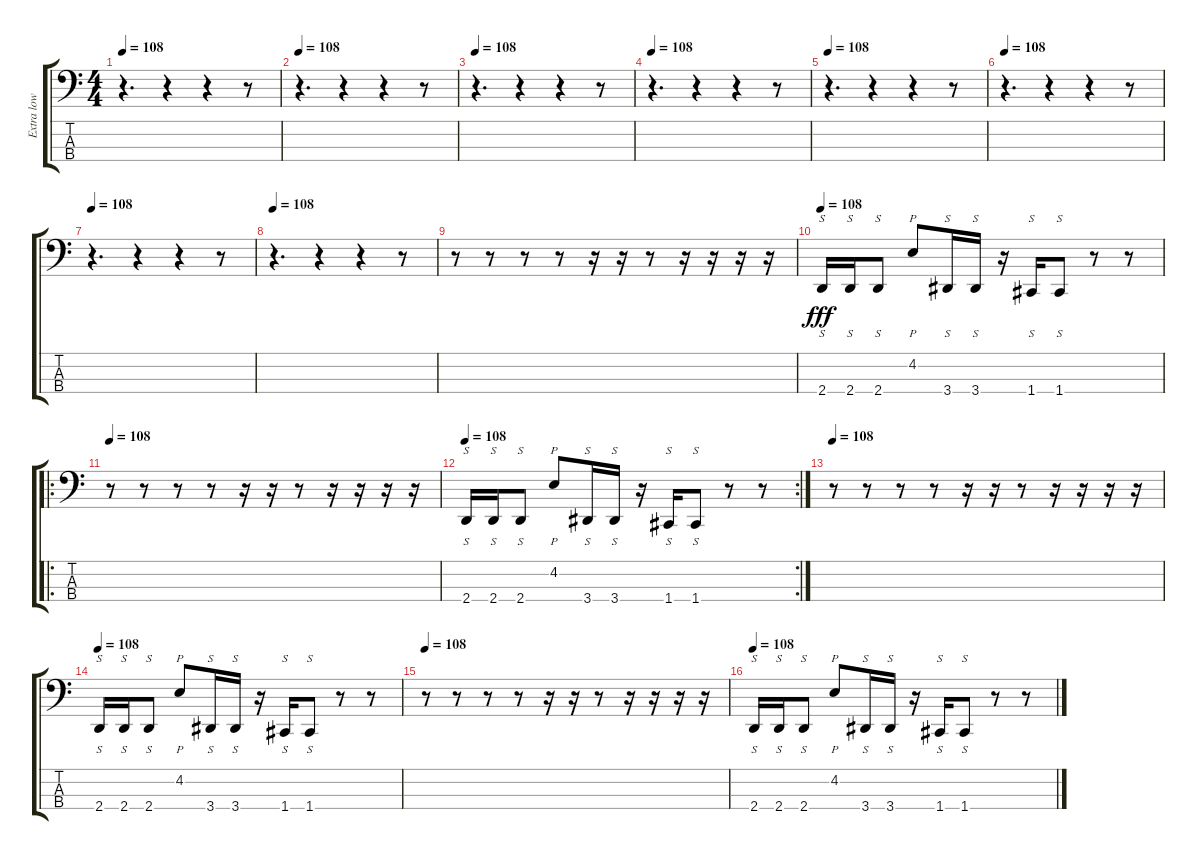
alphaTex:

\track ("Extra low sound" "Extra low ") {instrument electricbassfinger}
\staff {score tabs}
\tuning (F2 C2 G1 C1) {hide}
\ts (4 4)
\tempo 108
\clef f4
\ks c
r.4{d dy fff} r.4 r.4 r.8 |
\tempo 108
r.4{d} r.4 r.4 r.8 |
\tempo 108
r.4{d} r.4 r.4 r.8 |
\tempo 108
r.4{d} r.4 r.4 r.8 |
\tempo 108
r.4{d} r.4 r.4 r.8 |
\tempo 108
r.4{d} r.4 r.4 r.8 |
\tempo 108
r.4{d} r.4 r.4 r.8 |
\tempo 108
r.4{d} r.4 r.4 r.8 |
r.8 r.8 r.8 r.8 r.16 r.16 r.8 r.16 r.16 r.16 r.16 |
\tempo 108
2.4.16{s} 2.4.16{s} 2.4.8{s} 4.2.8{p} 3.4.16{s} 3.4.16{s} r.16 1.4.16{s} 1.4.8{s} r.8 r.8 |
\ro
\tempo 108
r.8 r.8 r.8 r.8 r.16 r.16 r.8 r.16 r.16 r.16 r.16 |
\rc 2
\tempo 108
2.4.16{s} 2.4.16{s} 2.4.8{s} 4.2.8{p} 3.4.16{s} 3.4.16{s} r.16 1.4.16{s} 1.4.8{s} r.8 r.8 |
\tempo 108
r.8 r.8 r.8 r.8 r.16 r.16 r.8 r.16 r.16 r.16 r.16 |
\tempo 108
2.4.16{s} 2.4.16{s} 2.4.8{s} 4.2.8{p} 3.4.16{s} 3.4.16{s} r.16 1.4.16{s} 1.4.8{s} r.8 r.8 |
\tempo 108
r.8 r.8 r.8 r.8 r.16 r.16 r.8 r.16 r.16 r.16 r.16 |
\tempo 108
2.4.16{s} 2.4.16{s} 2.4.8{s} 4.2.8{p} 3.4.16{s} 3.4.16{s} r.16 1.4.16{s} 1.4.8{s} r.8 r.8
